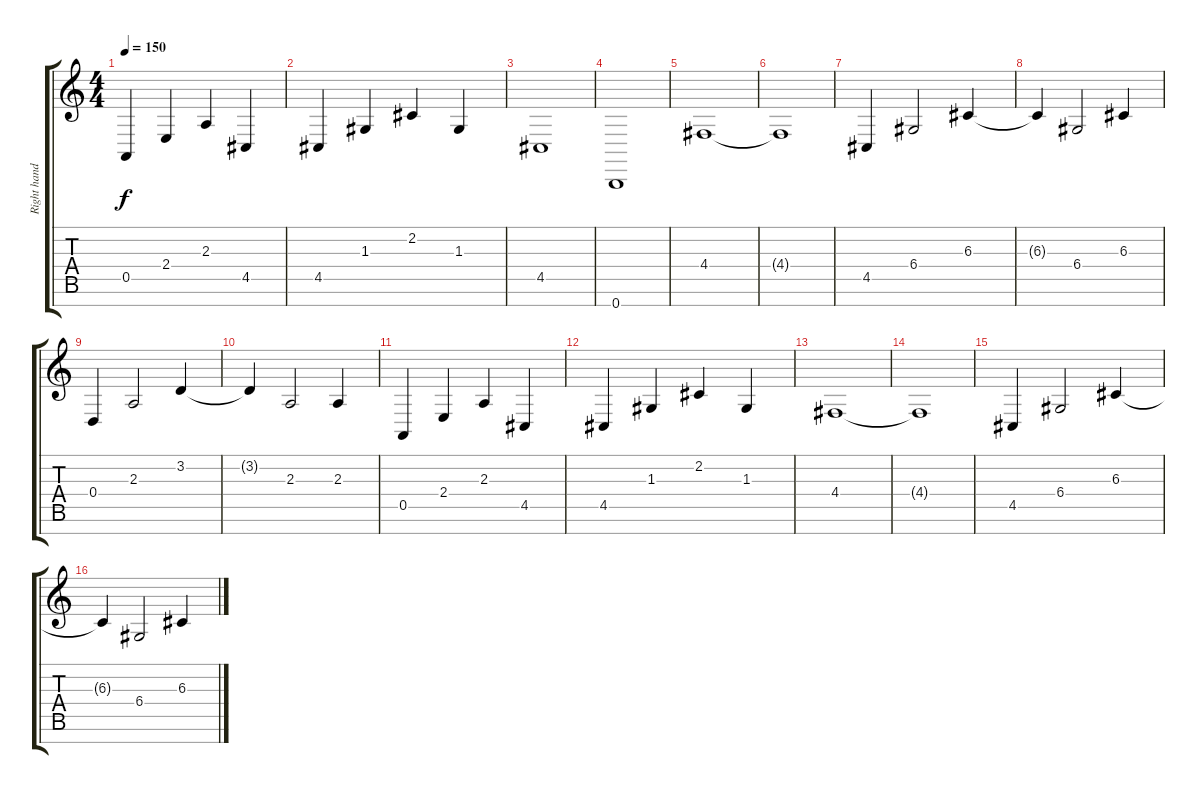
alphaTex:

\track ("Right hand" "Right hand") {instrument acousticgrandpiano}
\staff {score tabs}
\tuning (E4 B3 G3 D3 A2 E2 B1) {hide}
\ts (4 4)
\tempo 150
\clef g2
\ks c
0.5.4{dy f} 2.4.4 2.3.4 4.5.4 |
4.5.4 1.3.4 2.2.4 1.3.4 |
4.5.1 |
0.7.1 |
4.4.1 |
4.4{t}.1 |
4.5.4 6.4.2 6.3.4 |
6.3{t}.4 6.4.2 6.3.4 |
0.4.4 2.3.2 3.2.4 |
3.2{t}.4 2.3.2 2.3.4 |
0.5.4 2.4.4 2.3.4 4.5.4 |
4.5.4 1.3.4 2.2.4 1.3.4 |
4.4.1 |
4.4{t}.1 |
4.5.4 6.4.2 6.3.4 |
6.3{t}.4 6.4.2 6.3.4
